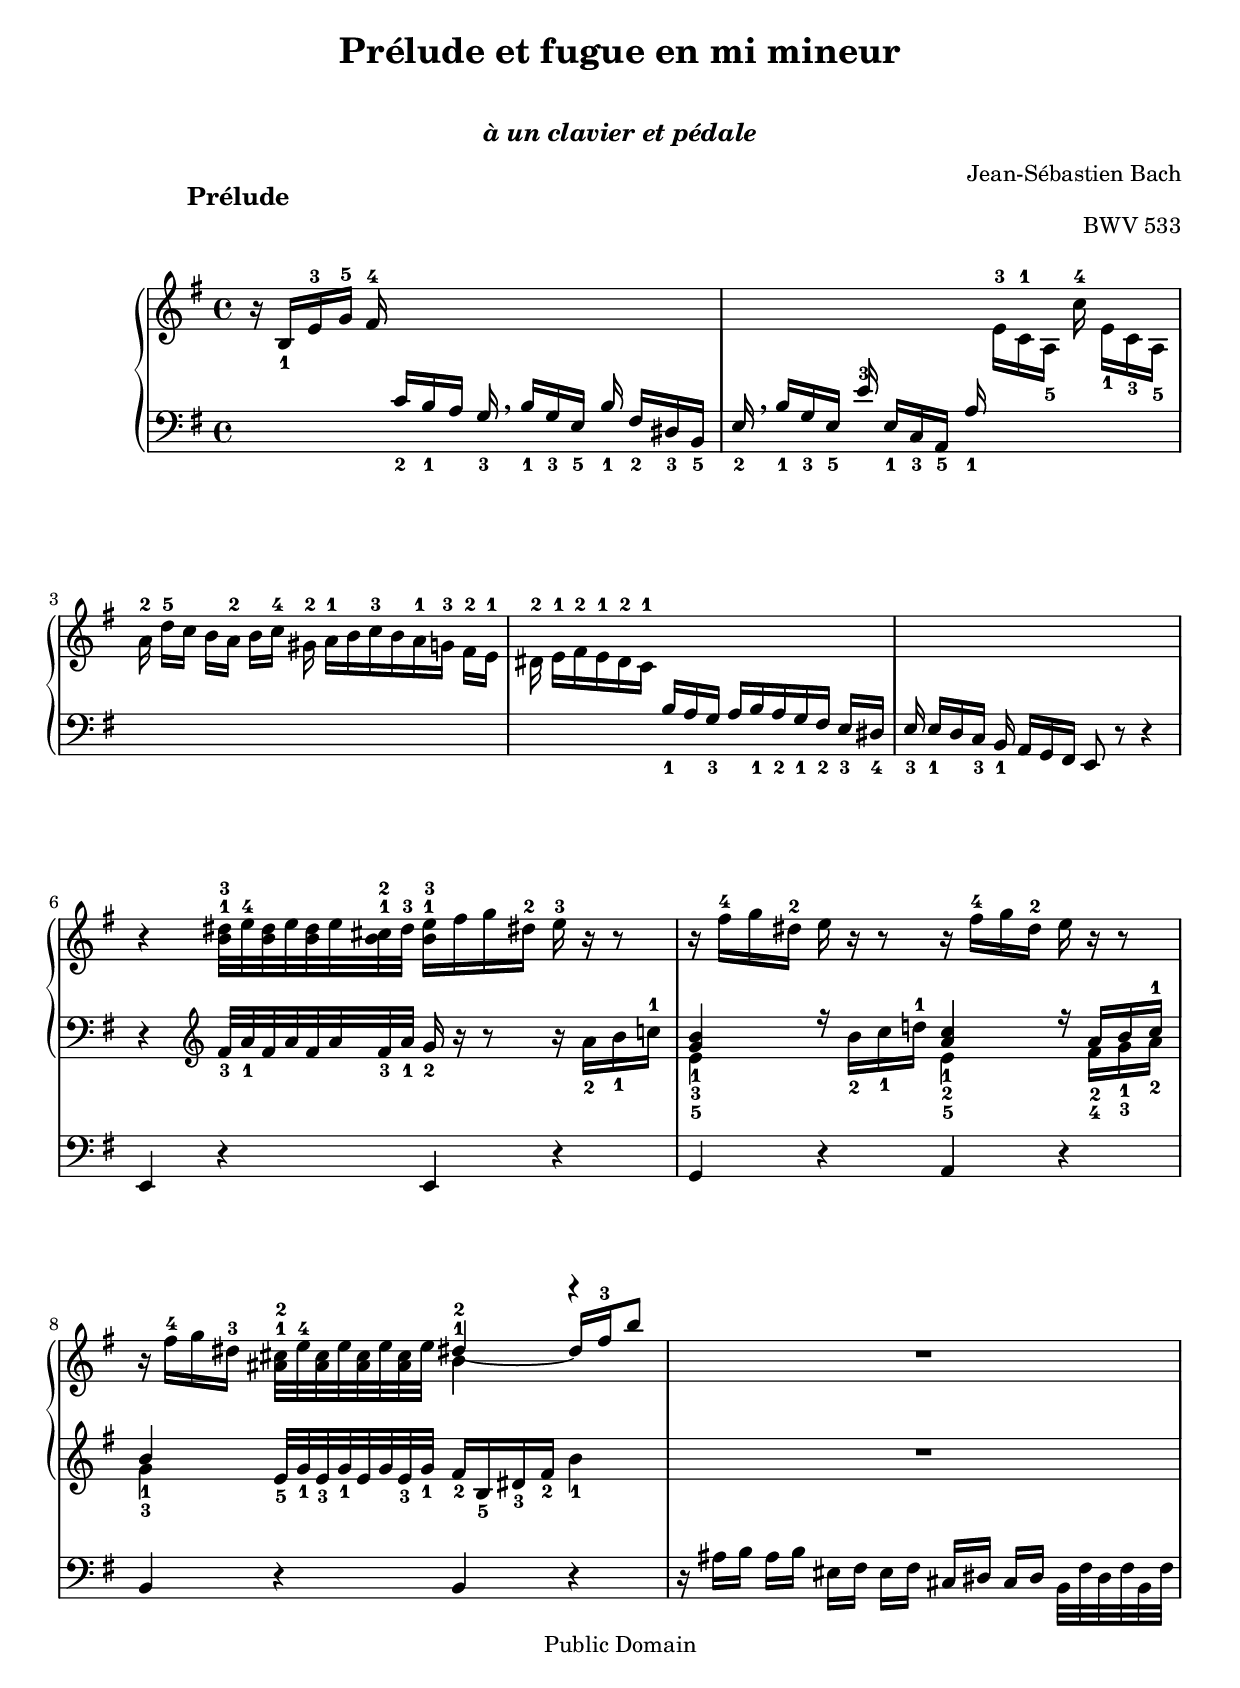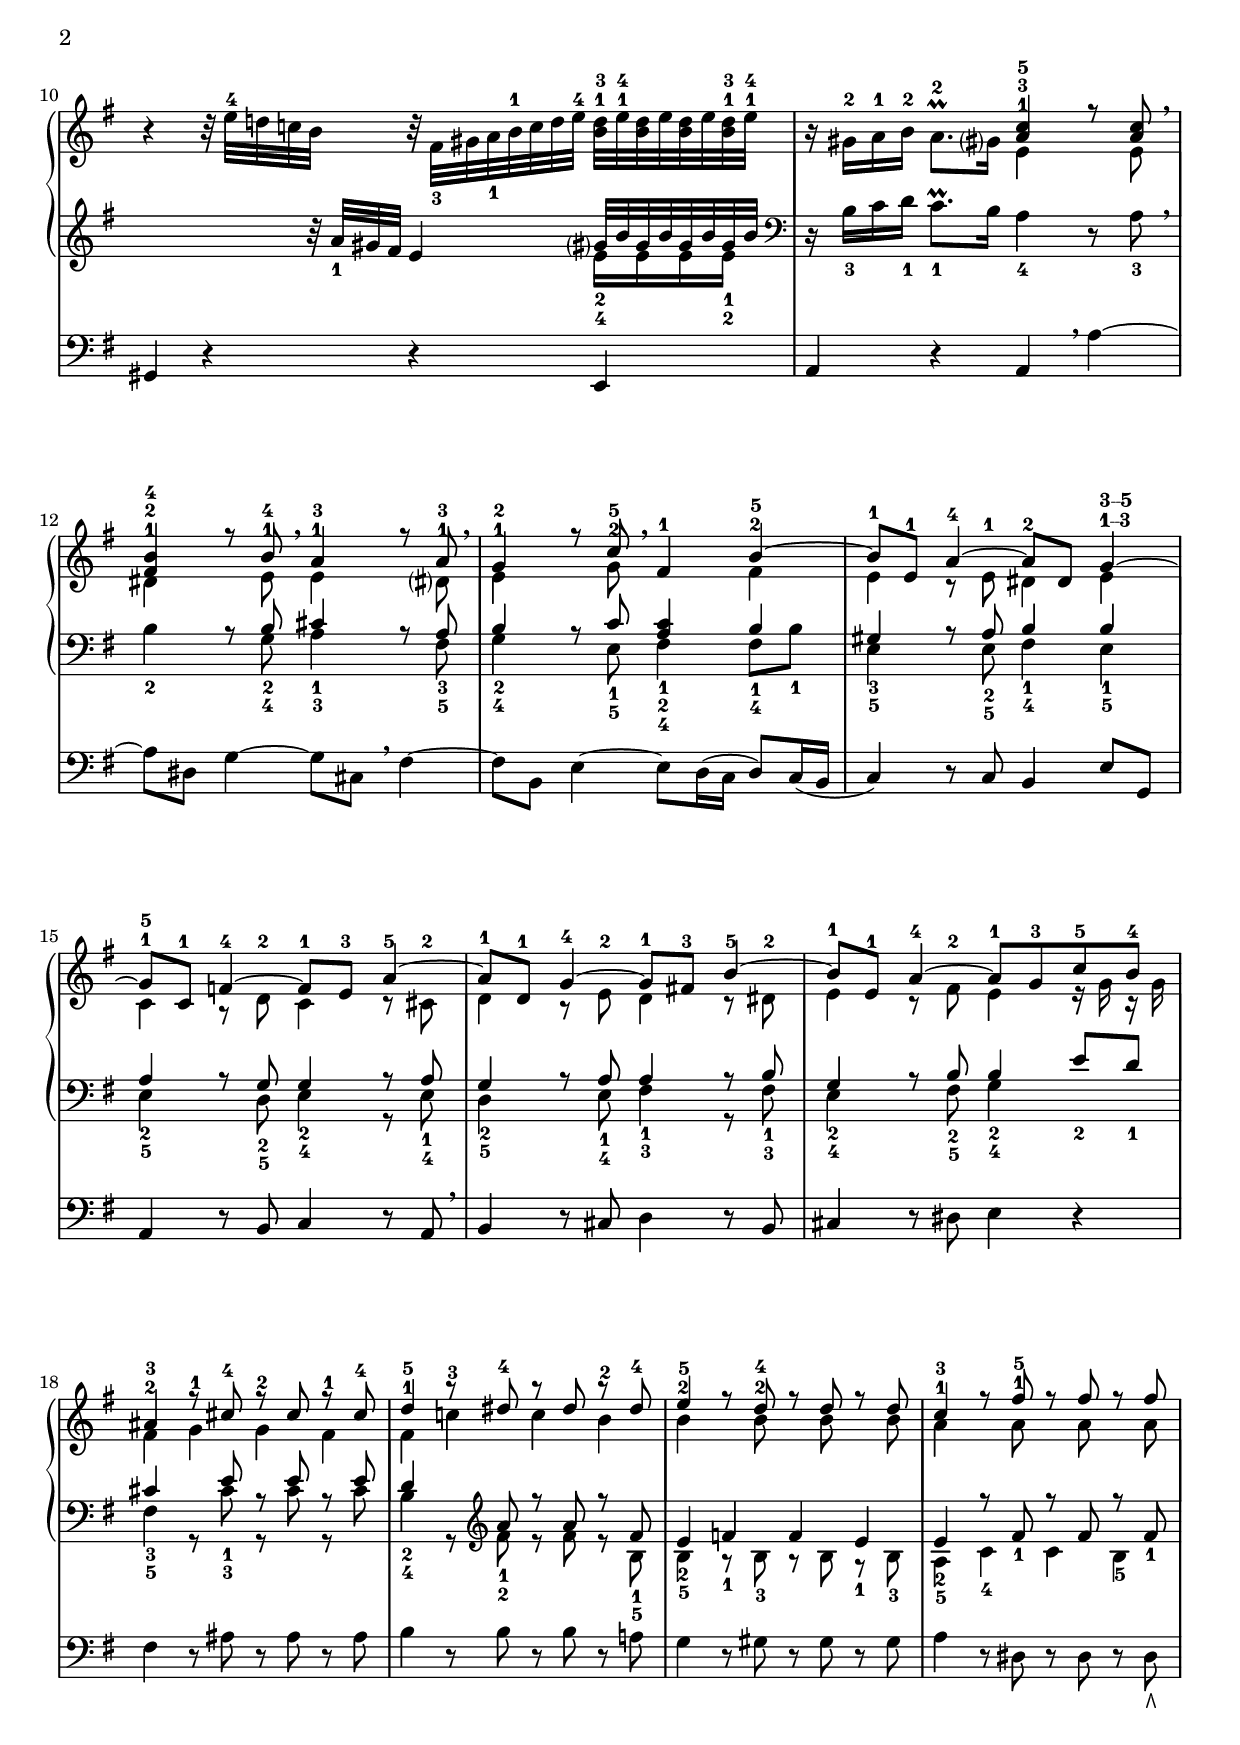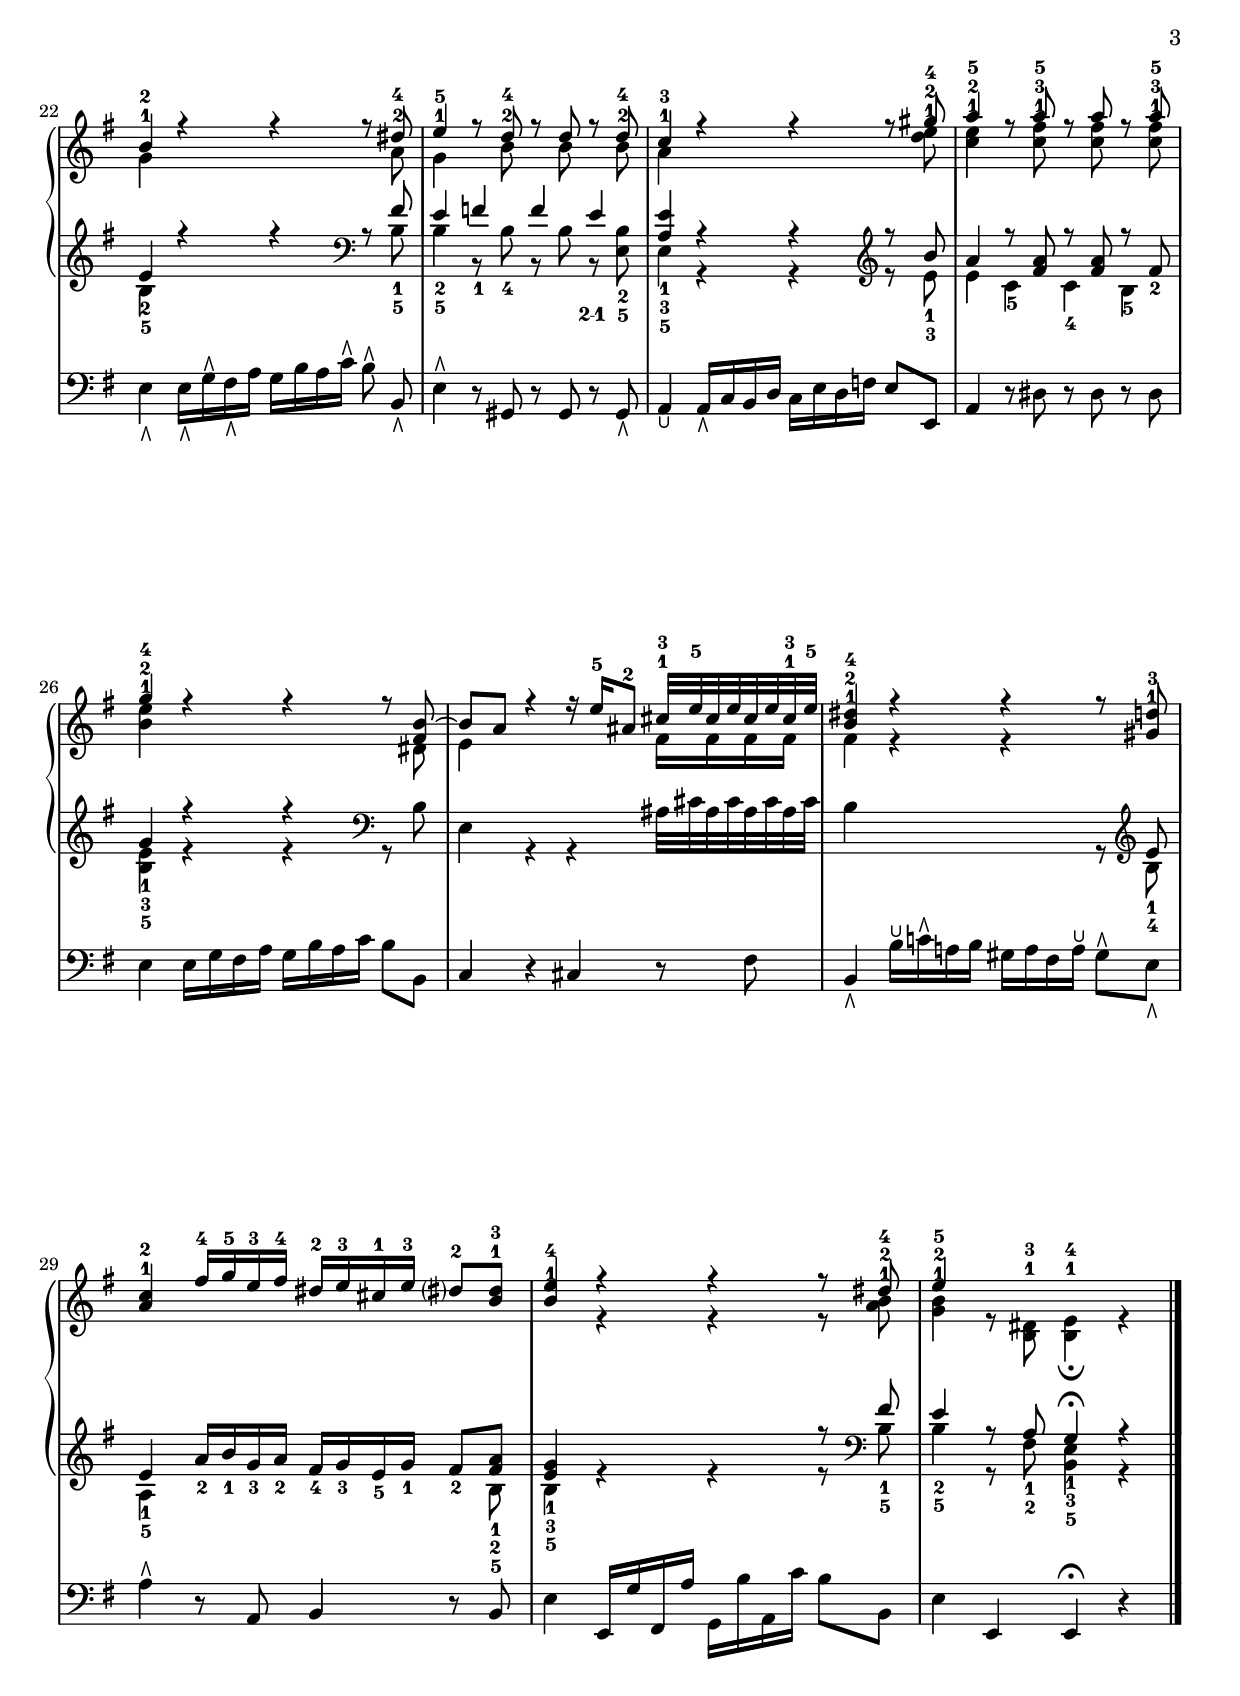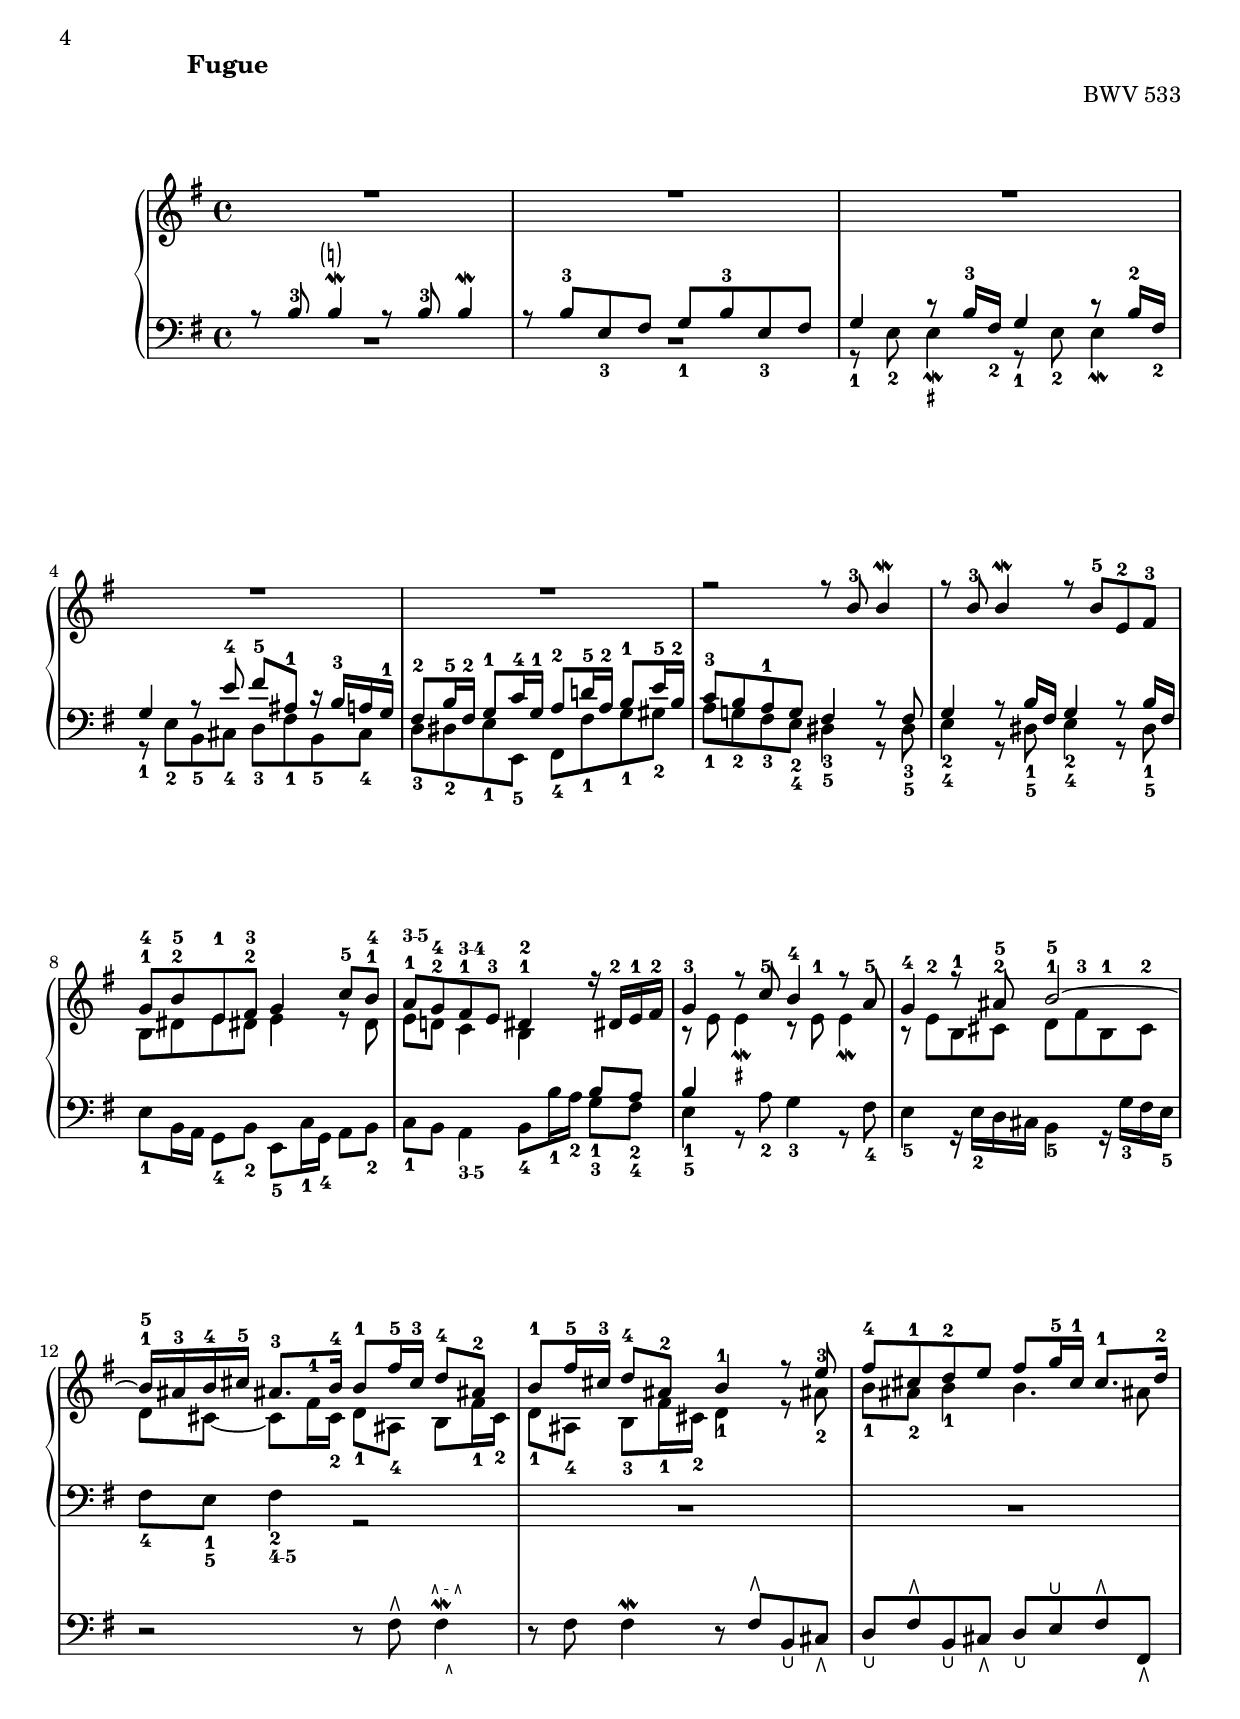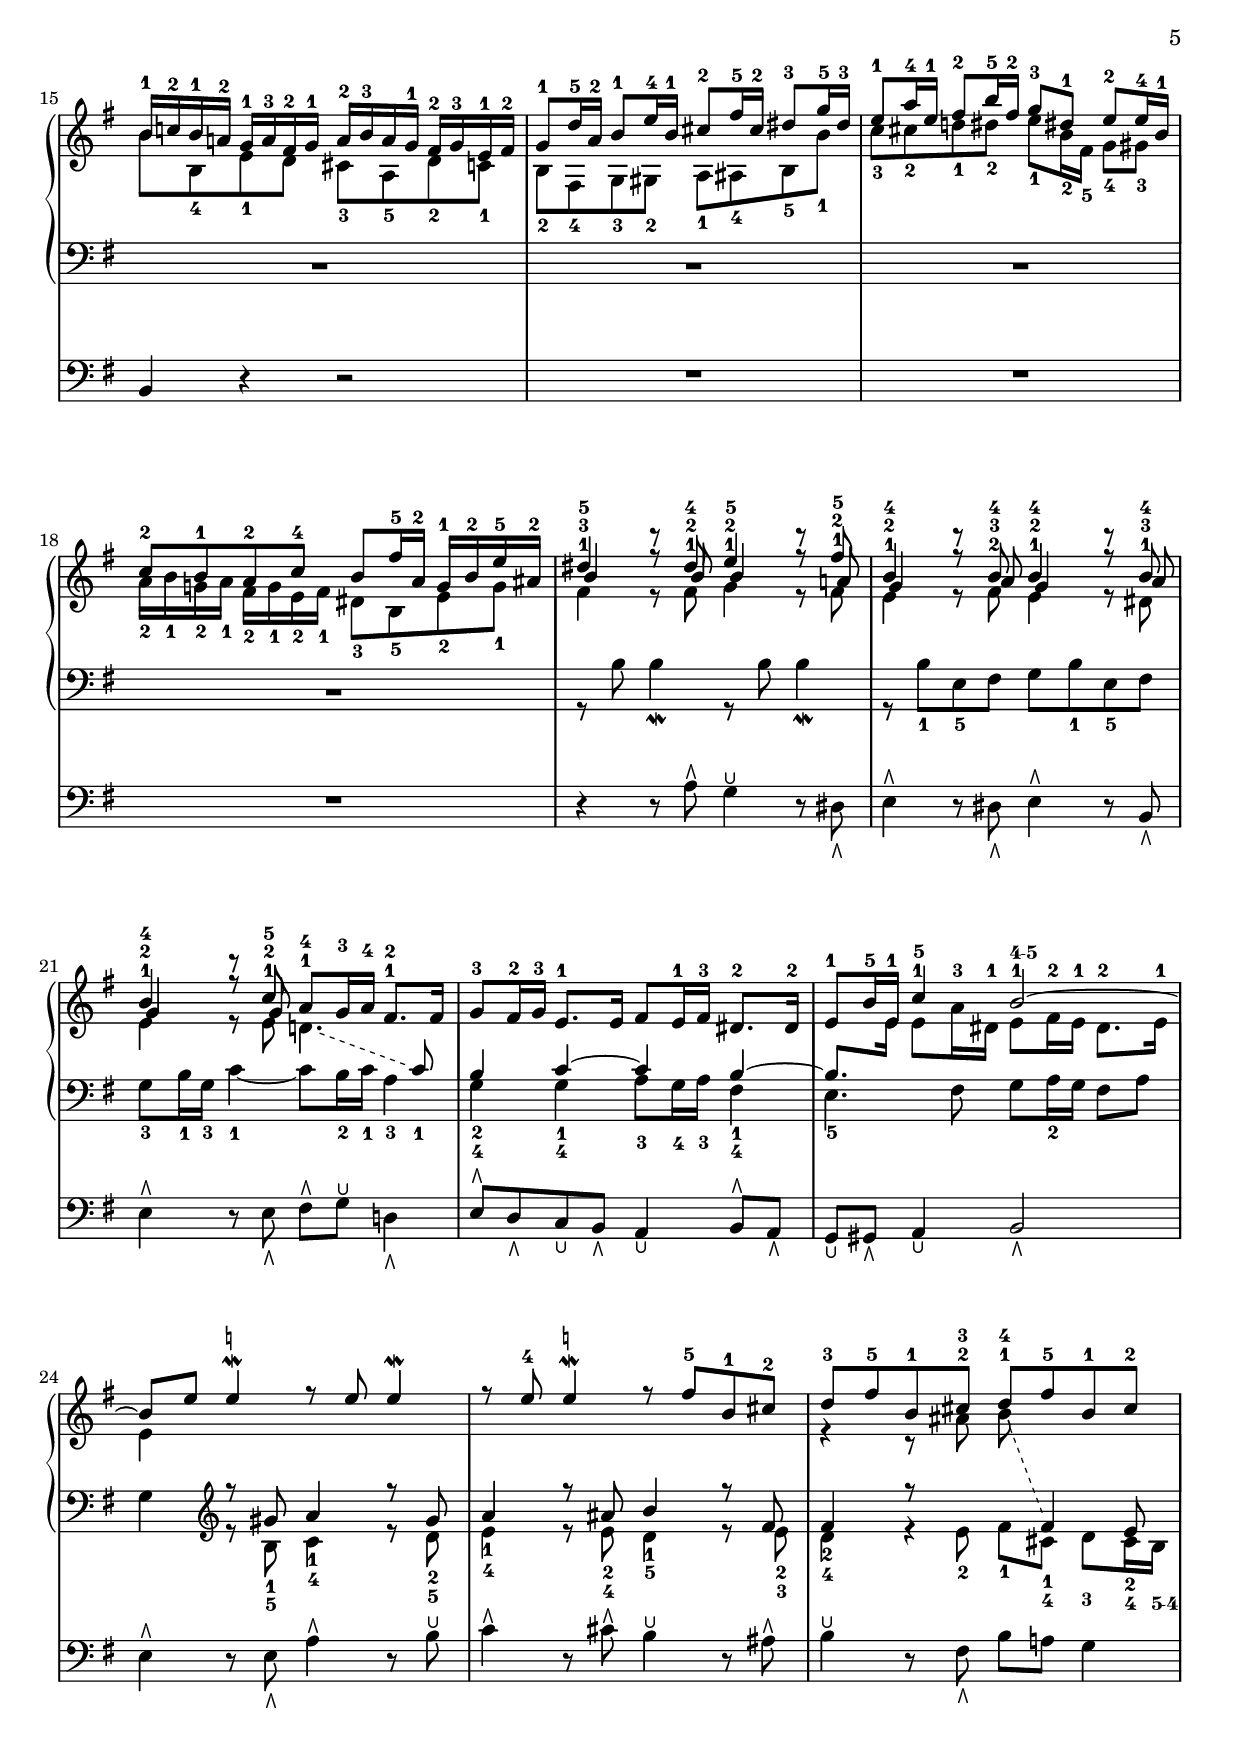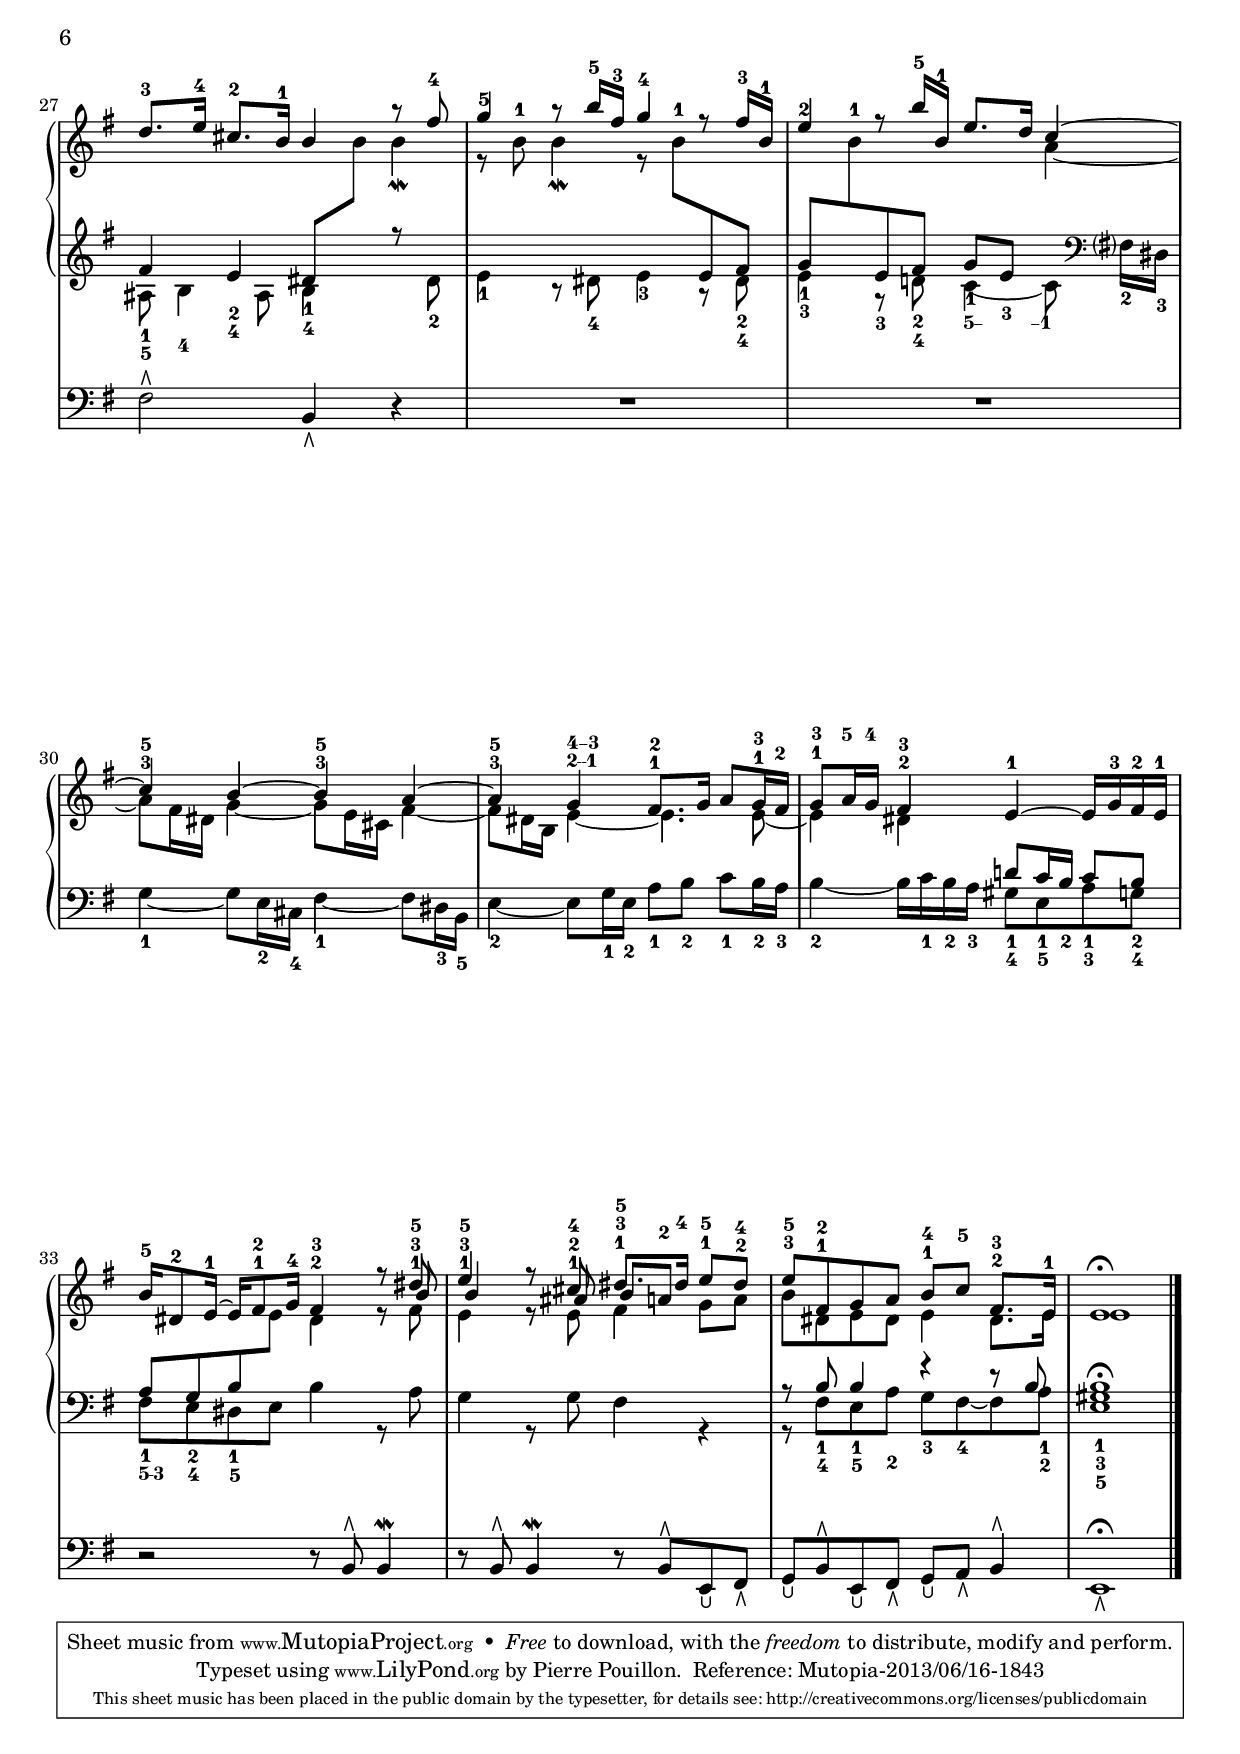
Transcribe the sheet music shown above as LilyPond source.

% -*- coding: utf-8 -*-
\include "italiano.ly"
\version "2.16.1"

fff = { \override Score.Fingering #'font-size = #-3.5 }
fu = \override Fingering #'direction = #UP
fd = \override Fingering #'direction = #DOWN
hu = { \stemUp \tieUp }
hd = { \stemDown \tieDown }
su = { \change Staff = premiere \hd  \fu }
sd = { \change Staff = seconde \hu \fd }

b = \breathe


ofi = #(define-music-function (parser location extra-offset )
                        (pair?)
#{  \override Fingering #'extra-offset = $extra-offset #} )
ofd = { \ofi #'( 0 . 0.5 ) }
ofdd = { \ofi #'( 0 . 1 ) }
ofddd = { \ofi #'( 0 . 1.5 ) }
ofdddd = { \ofi #'( 0 . 2 ) }
ofm = { \ofi #'( 0 . -0.5 ) }
ofmm = { \ofi #'( 0 . -1 ) }
ofmmm = { \ofi #'( 0 . -1.5 ) }
ofmmmm = { \ofi #'( 0 . -2 ) }
rr = \revert Fingering #'extra-offset
fi = \once \override Fingering #'staff-padding = #'()

oft = #(define-music-function (parser location extra-offset )
                        (pair?)
#{  \override TextScript #'extra-offset = $extra-offset #} )
otd = { \oft #'( 0 . 0.5 ) }
otdd = { \oft #'( 0 . 1 ) }
otddd = { \oft #'( 0 . 1.5 ) }
otdddd = { \oft #'( 0 . 2 ) }
otm = { \oft #'( 0 . -0.5 ) }
otmm = { \oft #'( 0 . -1 ) }
otmmm = { \oft #'( 0 . -1.5 ) }
otmmmm = { \oft #'( 0 . -2 ) }
rrt = \revert TextScript #'extra-offset

fff = { \override Score.Fingering #'font-size = #-3.5 }
eet = {\once \override TextScript #'script-priority = #100
 \once\override TextScript #'color = #white }

soprano = \relative si
{\key mi \minor \fff
\set baseMoment = #(ly:make-moment 1 16)
\set beatStructure = #'(1 3 1 3 1 3 1 3)
\set beamExceptions = #'()
r16 \fd si-1 \fu mi-3 sol-5 fad-4 \fd \sd do-2 si-1 la sol-3 \b si-1 sol-3 mi-5 si'-1 fad-2 red-3 si-5
|%soprano2
mi-2 \b si'-1 sol-3 mi-5 \fu mi'-3 \fd mi,-1 do-3 la-5 la'-1 \fu \su mi'-3 do-1 \fd la-5  \fu  do'-4 \fd mi,-1 do-3 la-5
|%soprano3
\set beatStructure = #'(1 2 2 2 1 6 2)
\fu la'-2 re-5 do si la-2 si do-4 sold-2 la-1 si do-3 si la-1 sol-3 fad-2 mi-1
|%soprano4
\set beatStructure = #'(1 5 3 5 2)
red-2 mi-1 fad-2 mi-1 red-2 do-1 \fd \sd si-1 la sol-3 la si-1 la-2 sol-1 fad-2 mi-3 red-4
|%soprano5
\set beatStructure = #'(1 3 1 3 2 2 4)
mi-3 mi-1 re do-3 si-1 la sol fad mi8 r r4
|%soprano6
\su \fu \set beatStructure = #'(4 4 4 4)
r4   <si''' red>32-1-3 mi-4   <si red>32 mi <si red>32 mi <si dod>-1-2 red-3   <si mi>16-1-3 fad' sol red!-2 mi-3 r r8
|%soprano7
r16 fad-4 sol red-2 mi r r8 r16 fad-4 sol red-2 mi r16 r8
|%soprano8
r16 fad-4 sol red-3  <lad dod>32-1-2 mi'-4 <lad, dod> mi' <lad, dod> mi' <lad, dod> mi'  << {\stemDown si4 r}\\{\stemUp \fu red!4-1-2~red16 fad-3 si8 }>>
|%soprano9
R1
|%soprano10
 r4 r32 mi,32-4 re! do! si s16. r32 \fd fad-3 sold la-1 \fu si-1 do re mi-4 <si re>-1-3 mi-1-4  <si re> mi <si re> mi <si re>-1-3 mi-1-4
|%soprano11
r16 sold,-2 la-1 si-2 la8.-2 \prall sold?16 << {\ofm <la do>4-1-3-5 r8 q} \\{mi4 s8 mi}>> \b }
sopranoDouze = \relative si
{<< \new Voice = "SopranOne" { \voiceOne
|%sopranoOne12
\ofm <fad' si>4-1-2-4 r8 si8-1-4 \b  la4-1-3 r8 la8-1-3 \b
|%sopranoOne13
sol4-1-2 r8 do-2-5 \b \rr fad,4-1 si4-2-5~
|%sopranoOne14
si8-1 mi,-1 la4-4~la8 red,   sol4^\markup{\finger\teeny \column{\lower #1 "3--5" "1--3"}}~
|%sopranoOne15
sol8-1-5 do,-1 fa4-4~fa8-1 mi-3 la4-5~
|%sopranoOne16
la8-1 re,-1 sol4-4~ sol8-1 fad!-3 si4-5~
|%sopranoOne17
si8-1 mi,-1  la4-4~la8-1 sol-3 do-5 si-4
|%sopranoOne18
lad4-2-3 r8 dod-4 r dod r dod-4
|%sopranoOne19
re4-1-5 r8 red-4 r red r red-4
|%sopranoOne20
mi4-2-5 r8 re-2-4 r re r re
|%sopranoOne21
do4-1-3 r8 fad-1-5 r fad r fad
|%sopranoOne22
si,4-1-2 r r r8 red-2-4
|%sopranoOne23
mi4-1-5 r8 re-2-4 r re r re-2-4
|%sopranoOne24
do4-1-3 r r r8 \ofm sold'-1-2-4
|%sopranoOne25
la4-1-2-5 r8 la-1-3-5 r la r la-1-3-5
|%sopranoOne26
sol4-1-2-4 \rr r r r8 <fad, si>~
|%sopranoOne27
si la r4 r16 mi'-5 lad,8-2 dod32-1-3 \ofdd mi-5 \rr dod mi dod mi dod-1-3 \ofdd mi-5 \rr
|%sopranoOne28
\ofm <si red>4-1-2-4 r r r8 < sold re'>-1-3 \rr
|%sopranoOne29
<la do>4-1-2 fad'16-4 sol-5 mi-3 fad-4  red-2 mi-3 dod-1 mi-3  red?8-2 <si red>-1-3 \ofm
|%sopranoOne30
<si mi>4-1-4 r r r8 red-1-2-4
mi4-1-2-5 s2.
}
\new Voice = "sopranTwo" \relative re'' { \voiceTwo
|%sopranoTwo12
red,4 s8 mi mi4 s8 red?
|%sopranoTwo13
mi4 s8 sol8 s4 fad
|%sopranoTwo14
\fu
mi r8 mi-1 red4-2 mi
|%sopranoTwo15
do r8 re-2 do4 r8 dod-2
|%sopranoTwo16
re4 r8 mi-2 re4 r8 red-2
|%sopranoTwo17
mi4 r8 fad-2 mi4 r16 sol r sol
|%sopranoTwo18
fad4 \ofd sol-1 sol-2 fad-1
|%sopranoTwo19
\ofddd fad do'!-3 do si-2 \rr
|%sopranoTwo20
si4 s8 si s si s si
|%sopranoTwo21
la4 s8 la s la s la
|%sopranoTwo22
sol4 s s s8 la
|%sopranoTwo23
sol4 s8 si s si s si
|%sopranoTwo24
la4 s s s8 <re mi>
|%sopranoTwo25
<do mi>4 s8 <do fad> s q s q
|%sopranoTwo26
<si mi>4 s s s8 red,
|%sopranoTwo27
mi4 s s fad16 fad fad fad
|%sopranoTwo28
fad4 r r \sd r8 \clef treble mi
|%sopranoTwo29
\fd mi4  la16-2 si-1 sol-3 la-2  fad-4 sol-3 mi-5 sol-1 fad8-2 <fad la>
|%sopranoTwo30
<mi sol>4 \rr \su r r r8 <la si>
|%sopranoTwo31
\fu <sol si>4 r8 <si, red>-1-3 <si mi>4-1-4 \fermata r
}>>}

 tenor = \relative do {\key mi \minor \clef bass
s1*2
\set Staff.baseMoment = #(ly:make-moment 1 16)
\set Staff.beatStructure = #'(1 2 2 2 1 6 2)
\set Staff.beamExceptions = #'()
s1*3
|%tenor6
\set Staff.beatStructure = #'(4 4 4 4)
r4 \clef treble \fd fad'32-3 la-1 fad32 la fad32 la fad32-3 la-1 sol16-2 r r8 r16 la-2 si-1 \fu do!-1
|%tenor7
<< { \stemDown \fd mi,4-1-3-5 r16 si'-2 do-1 \fu re!-1 \fd mi,4-1-2-5 r16 fad-2-4 sol-1-3 la-2
|%tenor8
sol4-1-3  } \\ { \stemUp <sol si>4 s <la do> s16 la si \fu do-1 si4 } >> \fd mi,32-5 sol-1 mi32-3 sol-1 mi32 sol mi32-3 sol-1   fad16-2 si,-5 red-3 fad-2 si4-1
|%tenor9
R1
|%tenor10
s4 s8 r32 \fd la-1 sold fad mi4 << {\stemUp sold?32 si sold si sold si sold si} \\{\stemDown \fd mi,16-2-4 mi mi mi-1-2}>>
|%tenor11
\fd \clef bass r16 si-3 do re-1 do8.-1 \prall si16 la4-4 r8 la-3 \b
}
tenorDouze = \relative si
{<< \new Voice = "TenorThree" { \voiceThree
|%tenorThree12
s4 r8 si dod4  r8 la
|%tenorThree13
si4 r8 do  <la do>4 si
|%tenorThree14
sold r8 la si4 si
|%tenorThree15
la r8 sol sol4 r8 la
|%tenorThree16
sol4 r8 la la4 r8 si
|%tenorThree17
\fd sol4 r8 si si4 mi8-2 re-1
|%tenorThree18
dod4 s8 mi r mi r mi
|%tenorThree19
re4 s8 la' r la r fad
|%tenorThree20
mi4 fa fa mi
|%tenorThree21
mi r8 fad-1 r fad r fad-1
|%tenorThree22
mi4 r r r8 fad
|%tenorThree23
mi4 fa-1 fa mi
|%tenorThree24
<la, mi'> r r r8 si'
|%tenorThree25
la4 r8 <fad la> r <fad la> r fad-2
|%tenorThree26
sol4 r r s
|%tenorThree27
s1
|%tenorThree28
s1
|%tenorThree29
s1
|%tenorThree30
s2. r8 fad
|%tenorThree31
mi4 r8 <la, > <sol >4 \fermata r
}
 \new Voice = "TenorFour" \relative si { \voiceFour
|%tenorFour12
si4-2 s8 sol8-2-4 la4-1-3 s8 fad-3-5
|%tenorFour13
sol4-2-4 s8 mi-1-5 fad4-1-2-4 fad8-1-4 si-1
|%tenorFour14
mi,4-3-5 s8 mi-2-5 fad4-1-4 mi-1-5
|%tenorFour15
mi-2-5 s8 re8-2-5 mi4-2-4 r8 mi-1-4
|%tenorFour16
re4-2-5 s8 mi-1-4  fad4-1-3 r8 fad-1-3
|%tenorFour17
mi4-2-4 s8 fad-2-5 sol4-2-4 s
|%tenorFour18
fad-3-5 r8 dod'-1-3 r dod r dod
|%tenorFour19
si4-2-4 r8 \clef treble fad'-1-2 r fad r si,-1-5
|%tenorFour20
si4-2-5 r8-1 si-3 r si r-1 si-3
|%tenorFour21
la4-2-5 do-4 do si-5
|%tenorFour22
si-2-5 s s  \clef bass  s8 si-1-5
|%tenorFour23
si4-2-5 si,8\rest si'-4 si,8\rest si' \oft #'(-1 . 0.5) si,8\rest_\markup{\finger\teeny {\lower #1 "2-1"}}  <mi si'>-2-5
|%tenorFour24
mi4-1-3-5 r r  \clef treble r8 mi'-1-3
|%tenorFour25
mi4 do-5 do-4 si-5
|%tenorFour26
<si mi>-1-3-5 r r \clef bass r8 si
|%tenorFour27
mi,4 r r lad32 dod lad32 dod lad32 dod lad32 dod
|%tenorFour28
si4 s s s8 si-1-4
|%tenorFour29
la4-1-5 s s s8 si-1-2-5
|%tenorFour30
si4-1-3-5 r r r8 \clef bass si-1-5
|%tenorFour31
si4-2-5 r8 fad-1-2 \ofd <si, mi>4-1-3-5 r
}>>
}

a = \rtoe
w = \lheel


pieds = \relative mi, {
\clef bass
\key mi \minor
R1*5
|%pieds6
mi4 r mi r
|%pieds7
sol r la r
|%pieds8
si r si r
|%pieds9
\set baseMoment = #(ly:make-moment 1 16)
\set beatStructure = #'(1 2 2 2 2 2 2 3)
\set beamExceptions = #'()
r16 lad' si lad   si mid, fad mid   fad dod red dod  red si32 fad' red fad si, fad'
|%pieds10
\set beatStructure = #'(4 4 4 4)
sold,4 r r mi
|%pieds11
la r la \b la'~
|%pieds12
la8 red, sol4~sol8 dod, \b fad4~
|%pieds13
fad8 si, mi4~mi8 re16 (do re8) do16 (si
|%pieds14
do4) r8 do si4 mi8 sol,
|%pieds15
la4 r8 si8 do4 r8 la \b
|%pieds16
si4 r8 dod re4 r8 si
|%pieds17
dod4 r8 red mi4 r
|%pieds18
fad4 r8 lad r lad r lad
| si4 r8 si r si r la!
|%pieds20
sol4 r8 sold r sold r sold
|%pieds21
la4 r8 red, r8 red r8 red_\a
|%pieds22
mi4_\a mi16_\a sol^\a fad_\a la  sol si la do^\a si8^\a  \noBeam si,8_\a
|%pieds23
mi4^\a r8 sold, r sold r sold_\a
|%pieds24
la4_\w la16_\a do si re  do mi re fa mi8 mi,
|%pieds25
la4 r8 red r8 red r8 red
|%pieds26
mi4 mi16 sol fad la sol si la do   si8 si,
|%pieds27
do4 r dod r8 fad
|%pieds28
si,4_\a si'16^\w do!^\a la! si  sold la fad la^\w  sold8^\a mi_\a
|%pieds29
la4^\a r8 la, si4 r8 si
|%pieds30
mi4 mi,16 sol' fad, la' sol, si' la, do' si8 si,
|%pieds31
mi4 mi, mi \fermata r
 \bar "|." \pageBreak }

\header{
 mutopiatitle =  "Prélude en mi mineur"
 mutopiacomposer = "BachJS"
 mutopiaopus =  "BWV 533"
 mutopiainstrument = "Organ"
 date = ""
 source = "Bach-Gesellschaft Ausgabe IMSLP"
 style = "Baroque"
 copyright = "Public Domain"
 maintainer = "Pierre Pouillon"
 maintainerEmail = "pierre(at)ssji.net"
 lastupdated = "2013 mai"

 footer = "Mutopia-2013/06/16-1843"
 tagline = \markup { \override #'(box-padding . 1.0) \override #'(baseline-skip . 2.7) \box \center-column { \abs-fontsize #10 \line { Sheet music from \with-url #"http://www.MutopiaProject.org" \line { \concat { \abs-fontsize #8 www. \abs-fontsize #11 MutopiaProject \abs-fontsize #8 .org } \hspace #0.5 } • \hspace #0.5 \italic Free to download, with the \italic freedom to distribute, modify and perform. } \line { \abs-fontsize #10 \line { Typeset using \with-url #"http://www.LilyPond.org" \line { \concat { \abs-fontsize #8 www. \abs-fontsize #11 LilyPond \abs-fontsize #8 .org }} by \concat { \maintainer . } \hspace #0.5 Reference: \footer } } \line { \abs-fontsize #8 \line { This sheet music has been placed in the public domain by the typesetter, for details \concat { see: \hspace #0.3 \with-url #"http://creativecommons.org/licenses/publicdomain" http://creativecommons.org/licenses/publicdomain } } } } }

title = \markup\column\center-align { " " " " "Prélude et fugue en mi mineur" }
subtitle = \markup\column\center-align\italic { " " " " "à un clavier et pédale"  }
composer = \markup\column\center-align  { " " "Jean-Sébastien Bach" }
opus = "BWV 533" }

#(set-global-staff-size 19.5)

\paper {
print-page-number = ##t
print-first-page-number = ##f
ragged-bottom = ##f
ragged-last-bottom = ##f
}
 %%%%%%%%%%%%%%%%%%%%%%%%%%%%%

fsoprano = \relative si
{\key mi \minor
\revert MultiMeasureRest #'staff-position
\override Score.TextScript #'font-encoding = #'fetaText \override Score.TextScript #'font-size = #-3.5 \override Score.TextScript #'font-series = #'bold
\fff
R1*5
|%soprano2
|%soprano3
|%soprano4
|%soprano5
|%soprano6
r2 r8 si'-3 si4-\mordent
|%soprano7
r8 si-3 si4-\mordent r8 si-5 mi,-2 fad-3
|%soprano8
\stemUp sol-1-4 si-2-5 \eet  mi,-"1"-1 fad-2-3 sol4 do8-5 si-1-4
|%soprano9
la-1-"3-5" sol-2-4 fad-1-"3-4" mi-3  red4-1-2 r16 red!-2 mi-1 fad-2
|%soprano10
sol4-3 r8 do-5 si4-4 r8 la-5
|%soprano11
sol4-4 r8 lad8-2-5 si2-1-5~
|%soprano12
si16-1-5 lad-3 si-4 dod-5  lad!8.-3 si16-4 si8-1 fad'16-5 dod-3 re8-4 lad!-2
|%soprano13
si-1 fad'16-5 dod-3  re8-4 lad-2  si4-1 r8 mi-3
|%soprano14
fad-4 dod-1 re-2 mi fad sol16-5 dod,-1 dod8.-1 re16-2   \pageBreak
|%soprano15
si-1 do!-2 si-1 la!-2  sol-1 la-3 fad-2 sol-1  la-2 si-3 la sol-1  fad-2 sol-3 mi-1 fad-2
|%soprano16
sol8-1 re'16-5 la-2 si8-1 mi16-4 si-1 dod8-2 fad16-5 dod-2 red8-3 sol16-5 red-3
|%soprano17
mi8-1 la16-4 mi-1 fad8-2 si16-5 fad-2 sol8-3 red!-1 mi-2 mi16-4 si-1
|%soprano18
do8-2 si-1 la-2 do-4  si fad'16-5 la,-2 sol-1 si-2 mi-5 lad,-2
|%soprano19
red4-1-3-5 r8 red-1-2-4 mi4-1-2-5 r8 fad-1-2-5
|%soprano20
si,4-1-2-4 r8 si-2-3-4 si4-1-2-4 r8 si-1-3-4
|%soprano21
si4-1-2-4 r8 do-1-2-5  la-1-4 \ofddd sol16-3 \ofdd la-4 \rr  fad8.-1-2 fad16
|%soprano22
sol8-3  fad16-2  sol-3  mi8.-1 mi16 fad8 mi16-1 fad-3  red8.-2 \eet red16-2
|%soprano23
mi8-1 si'16-5 mi,-1 do'4-1-5 si2-1-"4-5"~
|%soprano24
si8 mi mi4-\mordent-\markup\magnify # 0.8 \natural r8 mi mi4-\mordent
|%soprano25
r8 mi-4 mi4-\mordent-\markup\magnify # 0.8 \natural r8 fad-5 si,-1 dod-2
|%soprano26
re-3 fad-5 si,-1 dod-2-3  re-1-4 fad-5 si,-1 dod-2
|%soprano27
re8.-3 mi16-4 dod8.-2 si16-1 si4 r8 fad'-4
|%soprano28
sol4-5 r8 si16-5 fad-3 sol4-4 r8 fad16-3 si,-1
|%soprano29
mi4-2 r8 si'16-5 si,-1 mi8. re16 do4~
|%soprano30
do-3-5 si ~si-3-5 la~
|%soprano31
la-3-5 sol-"2--1"-"4--3" fad8.-1-2 sol16 la8 sol16-1-3 fad^\markup\transparent - ^"2"
|%soprano32
sol8-1-3 la16^\markup\transparent 0 ^"5" sol^\markup\transparent 0 ^"4"  fad4-2-3 mi-1~mi16 sol-3 fad-2 mi-1
|%soprano33
si'-5 red,8-2 mi16-1~mi fad8-1-2 sol16-4  fad4-2-3 r8 red'-1-3-5
|%soprano34
mi4-1-3-5 r8 dod-1-2-4 red8.-1-3-5 \ofdddd red16-4 \rr mi8-1-5 red-2-4
|%soprano35
mi-3-5 fad,-1-2 sol la si-1-4 \ofddd do-5 \rr fad,8.-2-3 mi16-1
|%soprano36
mi1 \fermata \bar "|."
}
falto = \relative si
{\key mi \minor
\revert MultiMeasureRest #'staff-position
s1*9
|%alto2

|%alto3

|%alto4


|%alto5

|%alto6

|%alto7

|%alto8

|%alto9
\revert Fingering  #'direction
|%alto10
r8 mi mi4_\mordent_\markup\sharp r8 mi-1 mi4-\mordent
|%alto11
r8 mi-2 \ofd si-1 \rr dod   re fad-3 si,-1 dod-2
|%alto12
re dod ~dod \ofmm fad16-1 \rr \fd dod-2 re8-1 lad-4 si  fad'16-1  dod-2
|%alto13
re8-1 lad-4 si-3 fad'16-1 dod-2 re4-1 r8 \su \fd lad'!8-2
|%alto14
si-1 lad-2 si4-1 si4. lad!8
|%alto15
si si,-4 mi-1 re dod-3 la-5 re-2 do-1
|%alto16
si-2 fad-4 sol-3 sold-2 la-1 lad-4 si-5 si'-1
|%alto17
do-3 dod-2 re!-1 red-2 mi-1 si16-2 fad-5 sol8-4 sold-3
|%alto18
la16-2 si-1 sol!-2 la-1   fad-2 sol-1 mi-2 fad-1   red8-3 si-5 mi-2 sol-1
|%alto19
fad4 r8 fad sol4 r8 fad
|%altotenor20
mi4 r8 fad mi4 r8 red
|%altotenor21
\override VoiceFollower #'style = #'dashed-line
mi4 r8 mi   re!4.  \showStaffSwitch \sd do8-1  \hideStaffSwitch
|%alto22
si4 do~do si~
|%alto23
si8. \su  mi16  mi8 la16-3 red,-1  mi8 fad16-2 mi-1  red8.-2 mi16-1
|%alto24
mi4 s2.
|%alto25
s1
|%alto26
r4 r8 lad si \showStaffSwitch \sd fad4 mi8 \hideStaffSwitch
|%alto27
fad4 \ofmmmm mi-2-4 red8 \rr \su si' si4-\mordent
|%alto28
r8 si^1 si4-\mordent r8 si^1 \sd mi, fad
|%alto29
sol \su si^1 \sd mi, fad sol\ofmmmm mi_3 \rr \su la4~
|%alto30
la8 fad16 red sol4~sol8 mi16 dod  fad4 ~
|%alto31
fad8 red16 si  mi4~mi4. mi8~
|%alto32
mi4 red \sd re!8 do16 si_2 do8  si
|%alto33
la sol si \su mi red4 r8 fad
|%alto34
mi4 r8 mi fad4  sol8 [ la]
|%alto35
si red, mi red mi4  red8. mi16
|%alto36
mi1
}

ftenor = \relative si
{\key mi \minor
\revert MultiMeasureRest #'staff-position
\revert Fingering #'direction
r8 si^3 si4-\mordent-\markup\magnify #0.8 \parenthesize\natural r8 si^3 si4-\mordent
|%tenor2
r8 si^3 mi,_3 fad sol_1 si^3 mi,_3 fad
|%tenor3
sol4 r8 si16^3 fad_2 sol4 r8 si16^2 fad_2
|%tenor4
sol4 \fu r8 mi'-4 fad-5 lad,-1 r16 si-3 la sol-1
|%tenor5
fad8-2 si16-5 fad-2  sol8-1 do16-4 sol-1  la8-2  re!16-5 la-2  si8-1 mi16-5 si-2
|%tenor6
do8-3 si la-1 sol  fad4 r8 fad
|%tenor7
sol4 r8 si16 fad sol4 r8 si16 fad
|%tenor8
\su si8 red mi red!  mi4 mi8\rest red
|%tenor9
mi re! do4 si  \sd si8 la
|%tenor10
si4 s2.
|%tenor11
s1*8
|%tenor12
|%tenor13
|%tenor14
|%tenor15
|%tenor16
|%tenor17
|%tenor18
|%tenor19
|%tenor22
s1*5
|%tenor23
|%tenor24
s4 r8 sold' la4 r8 sold
|%tenor25
la4 r8 lad si4 r8 fad
|%tenor26
fad4 r8 \stemDown mi-2 fad-1 dod-1-4 re_\markup\transparent 0 _"3" dod16-2-4 si_\markup\transparent 0 _"5-4"
|%tenor27
lad8-1-5 si4_\markup\transparent 0 _"4" lad8 si4-1-4 r8  red-2
|%tenor28
mi4-1 si8\rest red-4 mi4-3 la,8\rest red-2-4
|%tenor29
s1*6
|%tenor30
|%tenor31
|%tenor32
|%tenor33
|%tenor34
|%tenor35
r8 \stemUp si si4 r r8 si
}

voiceFive = #(context-spec-music (make-voice-props-set 4) 'Voice)
ftenorB = \relative si
{\key mi \minor \clef treble
\revert MultiMeasureRest #'staff-position
s1*18
si'4 r8 si si4 r8 la!
|%tenorB20
sol4 r8 la sol4 r8 la
|%tenorB21
sol4 r8 sol s2
s1*11
|%tenorB33
s2. s8 si
|%tenorB34
si4 s8 \ofdddd lad  si [ la!-2 ] \rr

}

fbasse = \relative si,
{\key mi \minor \clef bass
\override MultiMeasureRest #'staff-position = #-2
R1*2
|%basse2

|%basse3
r8-1 mi-2 mi4-\mordent-\markup\sharp
 r8-1 mi-2 mi4-\mordent
|%basse4
r8-1 mi-2 si-5 dod-4 re-3 fad-1 si,-5 dod-4
|%basse5
re-3 red-2 mi-1 mi,-5 fad-4 fad'-1 sol-1 sold-2
|%basse6
la-1 sol!-2 fad-3 mi-2-4  red4-3-5 r8 red-3-5
|%basse7
mi4-2-4 r8 red-1-5 mi4-2-4 r8 red-1-5
|%basse8
mi-1 si16 la  sol8-4 si-2  mi,-5 do'16-1 sol-4 la8 si-2
|%basse9
do-1 si la4-"3-5"  si8-4 si'16-1 la-2  sol8-1-3 fad-2-4
|%basse10
mi4-1-5 r8 la-2 sol4-3 r8 fad-4
|%basse11
mi4-5 r16 mi-2 re dod  si4-5 r16 sol'-3 fad mi-5
|%basse12
fad8-4 mi-1-5 fad4-2-"4-5" r2
|%basse13
R1*6
|%basse14
|%basse15
|%basse16
|%basse17
|%basse18
|%basse19
r8 si si4-\mordent r8 si si4-\mordent
|%basse20
r8 si-1 mi,-5 fad  sol si-1 mi,-5 fad
|%basse21
sol-3 si16-1 sol-3  do4-1~do8 si16-2 do-1  la4-3
|%basse22
sol-2-4 sol-1-4 \ofmm la8-3 sol16-4 la-3 \rr  fad4-1-4
|%basse23
mi4.-5 fad8 sol la16-2 sol  fad8 la
|%basse24
sol4 \clef treble r8 si-1-5 do4-1-4 r8 re-2-5
|%basse25
mi4-1-4 r8 mi-2-4 re4-1-5 r8 mi-2-3
|%basse26
re4-2-4 r s2
|%basse27
s1*2
|%basse28

|%basse29
mi4-1-3 r8-3 re!-2-4 \autoBeamOff
\ofd \otd do4-1-"5--         --1"~do8 \rr \rrt \clef bass \autoBeamOn fad,?16-2 red-3
|%basse30
sol4-1 ~ sol8 mi16-2 dod-4  fad4-1~fad8 red16-3 si-5
|%basse31
mi4-2~mi8 sol16-1 mi-2  la8-1 si-2  do-1 si16-2 la-3
|%basse32
si4-2~si16 do-1 si-2 la-3  sold8-1-4 mi-1-5 la-1-3 sol-2-4
|%basse33
fad-1-"5-3" mi-2-4 red-1-5 mi  si'4  r8 la
|%basse34
sol4 r8 sol fad4 r
|%basse35
r8 fad-1-4 mi-1-5 \ofmmm la-2 \rr sol-3 fad-4~fad la-1-2
|%basse36
<mi sold si>1-1-3-5 ^\fermata
}
fpied = \relative si
{\key mi \minor \clef bass
\revert MultiMeasureRest #'staff-position
R1*11
|%pied2

|%pied3

|%pied4


|%pied5

|%pied6

|%pied7

|%pied8

|%pied9

|%pied10

|%pied11
%\revert Fingering #'direction
|%pied12
r2 r8 fad^\a fad4  ^\markup {  \musicglyph #"scripts.dpedaltoe" \lower#1 "-" \musicglyph #"scripts.dpedaltoe" } _\markup { " " \musicglyph #"scripts.dpedaltoe"} ^\mordent
|%pied13
r8 fad fad4-\mordent r8 fad^\a si,_\w dod_\a
|%pied14
re_\w fad^\a si,_\w dod_\a  re_\w mi^\w fad^\a fad,_\a
|%pied15
si4 r r2
|%pied16
R1*3
|%pied17

|%pied18

|%pied19
r4 r8 la'^\a sol4^\w r8 red_\a
|%pied20
mi4^\a r8 red8_\a mi4^\a r8 si_\a
|%pied21
mi4^\a r8 mi_\a fad^\a sol^\w re!4_\a
|%pied22
mi8^\a re_\a do_\w si_\a  la4_\w si8^\a la_\a
|%pied23
sol_\w sold_\a la4_\w si2_\a
|%pied24
mi4^\a r8 mi_\a la4^\a r8 si^\w
|%pied25
do4^\a r8 dod^\a si4^\w r8 lad^\a
|%pied26
si4^\w r8 fad_\a si la! sol4
|%pied27
fad2^\a si,4_\a r
|%pied28
R1*5
|%pied29
|%pied30
|%pied31
|%pied32
|%pied33
r2 r8 si^\a si4-\mordent
|%pied34
r8 si^\a si4-\mordent r8 si^\a mi,_\w fad_\a
|%pied35
sol_\w si^\a mi,_\w fad_\a sol_\w la_\a si4^\a
|%pied36
mi,1_\a \fermata
}

\markup\bold\large "                  Prélude"
\score
{\new StaffGroup
\with{ \remove System_start_delimiter_engraver  }
<< \new PianoStaff { <<
\new Staff = premiere { \soprano \sopranoDouze }
\new Staff = seconde {\tenor \tenorDouze} >> }
 \new Staff \pieds >>
\layout {
\context {    \PianoStaff \remove "Keep_alive_together_engraver"   }
\context { \Staff \RemoveEmptyStaves
    \override VerticalAxisGroup #'remove-first = ##t
}
}
}

\markup\bold\large "                  Fugue"
\score
{\new StaffGroup
\with{ \remove System_start_delimiter_engraver  }
<< \new PianoStaff <<
\new Staff = premiere { \clef treble <<{\new Voice \voiceOne \fsoprano} {\new Voice \voiceTwo \falto} {\new Voice \voiceFive \ftenorB} >> }

\new Staff = seconde { \clef bass << {\new Voice \voiceThree \ftenor}  { \new Voice \voiceFour \fbasse} >> }
>>
\new Staff \fpied
>>
  }
\layout {
\context { \Staff \RemoveEmptyStaves     \override VerticalAxisGroup #'remove-first = ##t }
}
%%%%%%%%%%%%%%%
\score {
\new StaffGroup
<<
\new Staff = premiere { \set Staff.midiInstrument = "church organ"
  \soprano \sopranoDouze  <<{\new Voice \voiceOne \fsoprano} {\new Voice \voiceTwo \falto} {\new Voice \voiceFive \ftenorB} >> }
\new Staff = seconde {  \set Staff.midiInstrument = "church organ" \tenor \tenorDouze << {\new Voice \voiceThree \ftenor}  { \new Voice \voiceFour \fbasse} >> }
\new Staff   { \set Staff.midiInstrument = "church organ" \pieds \fpied }
\new Staff   { \set Staff.midiInstrument = "church organ" \transpose do do, \pieds \fpied }

>>

\midi{ }
}
